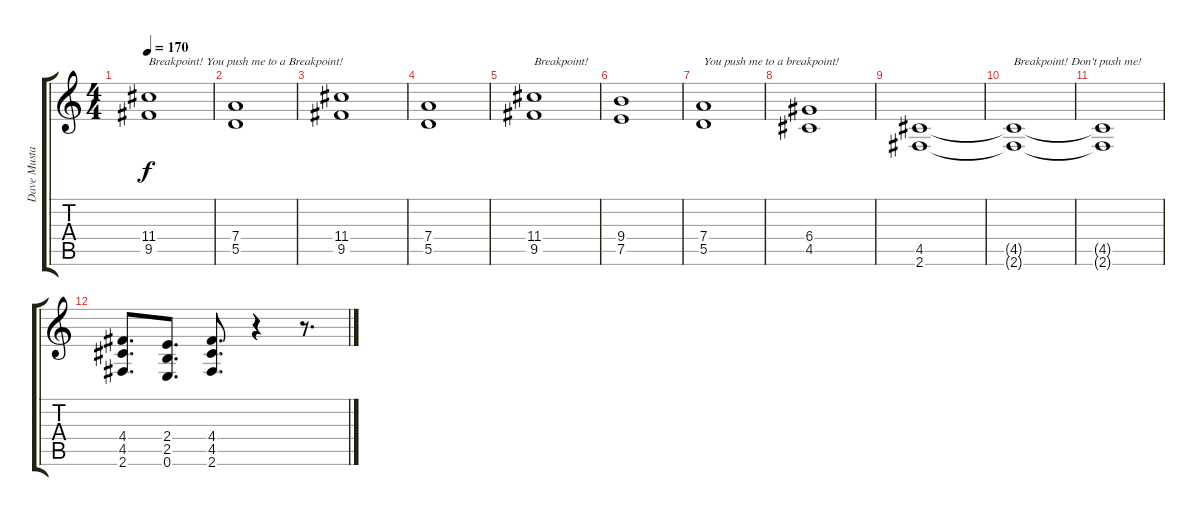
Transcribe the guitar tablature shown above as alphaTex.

\track ("Dave Mustaine" "Dave Musta") {instrument distortionguitar}
\staff {score tabs}
\tuning (E4 B3 G3 D3 A2 E2) {hide}
\ts (4 4)
\tempo 170
\clef g2
\ks c
(11.4 9.5).1{txt "Breakpoint! You push me to a Breakpoint!" dy f} |
(7.4 5.5).1 |
(11.4 9.5).1 |
(7.4 5.5).1 |
(11.4 9.5).1{txt "Breakpoint!"} |
(9.4 7.5).1 |
(7.4 5.5).1{txt "You push me to a breakpoint!"} |
(6.4 4.5).1 |
(4.5 2.6).1 |
(4.5{t} 2.6{t}).1{txt "Breakpoint! Don't push me!"} |
(4.5{t} 2.6{t}).1 |
(4.4 4.5 2.6).8{d} (2.4 2.5 0.6).8{d} (4.4 4.5 2.6).8{d} r.4 r.8{d}
